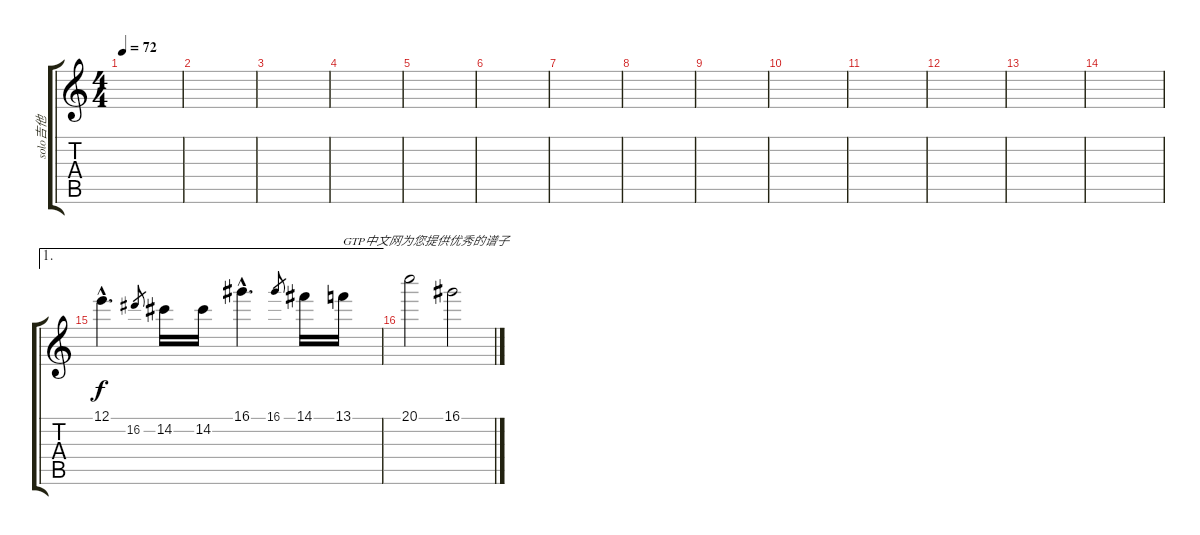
\track ("solo吉他" "solo吉他") {instrument distortionguitar}
\staff {score tabs}
\tuning (E4 B3 G3 D3 A2 E2) {hide}
\ts (4 4)
\tempo 72
\clef g2
\ks c
|
|
|
|
|
|
|
|
|
|
|
|
|
|
\ae 1
12.1{hac}.4{d} 16.2.8{gr} 14.2.16 14.2.16 16.1{hac}.4{d} 16.1.8{gr} 14.1.16 13.1.16{txt "GTP中文网为您提供优秀的谱子"} |
20.1.2 16.1.2
